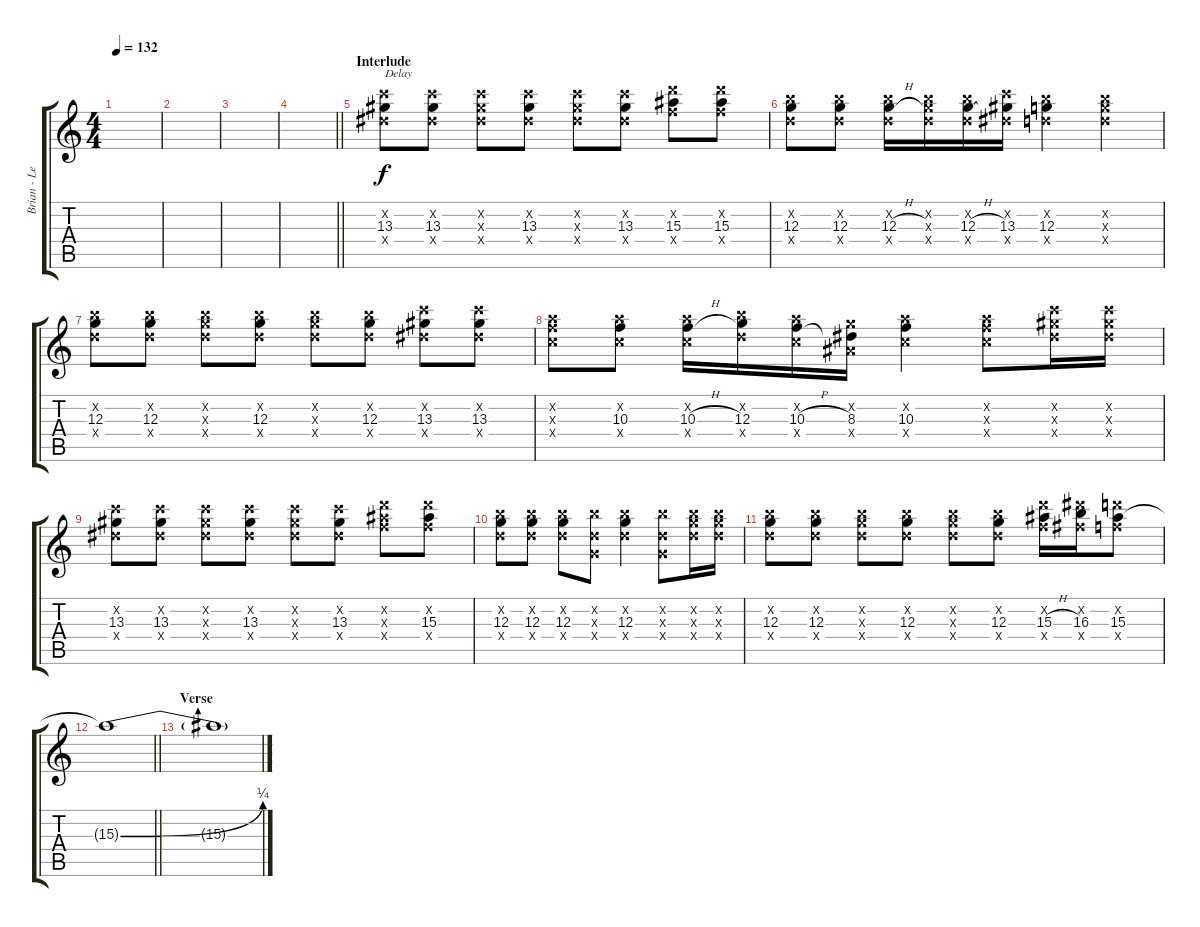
\track ("Brian - Lead Guitar" "Brian - Le") {instrument electricguitarjazz}
\staff {score tabs}
\tuning (E4 B3 G3 D3 A2 E2) {hide}
\ts (4 4)
\tempo 132
\clef g2
\ks c
|
|
|
\barLineRight lightlight
|
\section ("" "Interlude")
(13.2{x} 13.3 13.4{x}).8{txt "Delay"} (13.2{x} 13.3 13.4{x}).8 (13.2{x} 13.3{x} 13.4{x}).8 (13.2{x} 13.3 13.4{x}).8 (13.2{x} 13.3{x} 13.4{x}).8 (13.2{x} 13.3 13.4{x}).8 (15.2{x} 15.3 15.4{x}).8 (15.2{x} 15.3 15.4{x}).8 |
(12.2{x} 12.3 12.4{x}).8 (12.2{x} 12.3 12.4{x}).8 (12.2{x} 12.3{h} 12.4{x}).16 (12.2{x} 12.3{x} 12.4{x}).16 (12.2{x} 12.3{h} 12.4{x}).16 (13.2{x} 13.3 13.4{x}).16 (12.2{x} 12.3 12.4{x}).4 (12.2{x} 12.3{x} 12.4{x}).4 |
(12.2{x} 12.3 12.4{x}).8 (12.2{x} 12.3 12.4{x}).8 (12.2{x} 12.3{x} 12.4{x}).8 (12.2{x} 12.3 12.4{x}).8 (12.2{x} 12.3{x} 12.4{x}).8 (12.2{x} 12.3 12.4{x}).8 (13.2{x} 13.3 13.4{x}).8 (13.2{x} 13.3 13.4{x}).8 |
(10.2{x} 10.3{x} 10.4{x}).8 (10.2{x} 10.3 10.4{x}).8 (10.2{x} 10.3{h} 10.4{x}).16 (12.2{x} 12.3 12.4{x}).16 (10.2{x} 10.3{h} 10.4{x}).16 (8.2{x} 8.3 8.4{x}).16 (10.2{x} 10.3 10.4{x}).4 (10.2{x} 10.3{x} 10.4{x}).8 (13.2{x} 13.3{x} 13.4{x}).16 (13.2{x} 13.3{x} 13.4{x}).16 |
(13.2{x} 13.3 13.4{x}).8 (13.2{x} 13.3 13.4{x}).8 (13.2{x} 13.3{x} 13.4{x}).8 (13.2{x} 13.3 13.4{x}).8 (13.2{x} 13.3{x} 13.4{x}).8 (13.2{x} 13.3 13.4{x}).8 (15.2{x} 15.3{x} 15.4{x}).8 (15.2{x} 15.3 15.4{x}).8 |
(12.2{x} 12.3 12.4{x}).8 (12.2{x} 12.3 12.4{x}).8 (12.2{x} 12.3 12.4{x}).8 (12.2{x} 0.3{x} 12.4{x}).8 (12.2{x} 12.3 12.4{x}).4 (12.2{x} 0.3{x} 12.4{x}).8 (12.2{x} 12.3{x} 12.4{x}).16 (12.2{x} 12.3{x} 12.4{x}).16 |
(12.2{x} 12.3 12.4{x}).8 (12.2{x} 12.3 12.4{x}).8 (12.2{x} 12.3{x} 12.4{x}).8 (12.2{x} 12.3 12.4{x}).8 (12.2{x} 12.3{x} 12.4{x}).8 (12.2{x} 12.3 12.4{x}).8 (15.2{x} 15.3{h} 15.4{x}).16 (16.2{x} 16.3 16.4{x}).16 (15.2{x} 15.3 15.4{x}).8 |
\barLineRight lightlight
15.3{be (bend 0 0 60 1) t}.1 |
\section ("" "Verse")
15.3{t}.1
